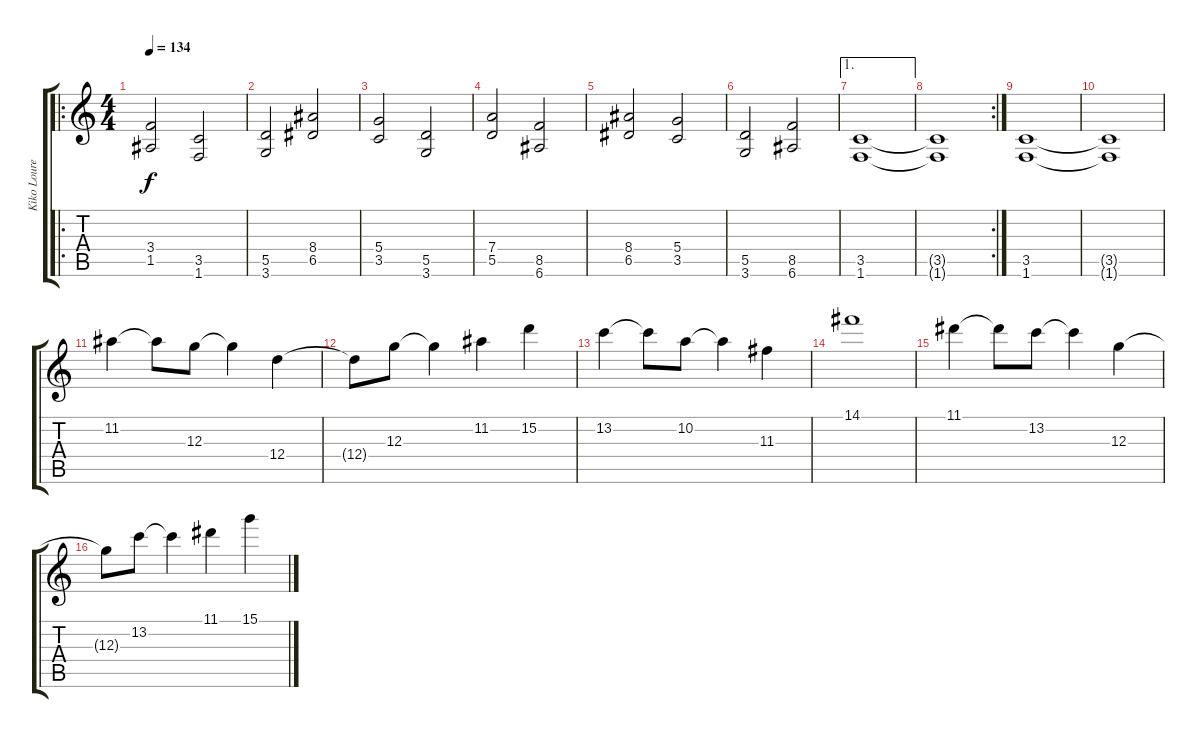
\track ("Kiko Loureiro" "Kiko Loure") {instrument distortionguitar}
\staff {score tabs}
\tuning (E4 B3 G3 D3 A2 E2) {hide}
\ro
\ts (4 4)
\tempo 134
\clef g2
\ks c
(3.4 1.5).2{dy f instrument distortionguitar} (3.5 1.6).2 |
(5.5 3.6).2 (8.4 6.5).2 |
(5.4 3.5).2 (5.5 3.6).2 |
(7.4 5.5).2 (8.5 6.6).2 |
(8.4 6.5).2 (5.4 3.5).2 |
(5.5 3.6).2 (8.5 6.6).2 |
\ae 1
(3.5 1.6).1 |
\rc 2
(3.5{t} 1.6{t}).1 |
(3.5 1.6).1 |
(3.5{t} 1.6{t}).1 |
11.2.4 11.2{t}.8 12.3.8 12.3{t}.4 12.4.4 |
12.4{t}.8 12.3.8 12.3{t}.4 11.2.4 15.2.4 |
13.2.4 13.2{t}.8 10.2.8 10.2{t}.4 11.3.4 |
14.1.1 |
11.1.4 11.1{t}.8 13.2.8 13.2{t}.4 12.3.4 |
12.3{t}.8 13.2.8 13.2{t}.4 11.1.4 15.1.4
